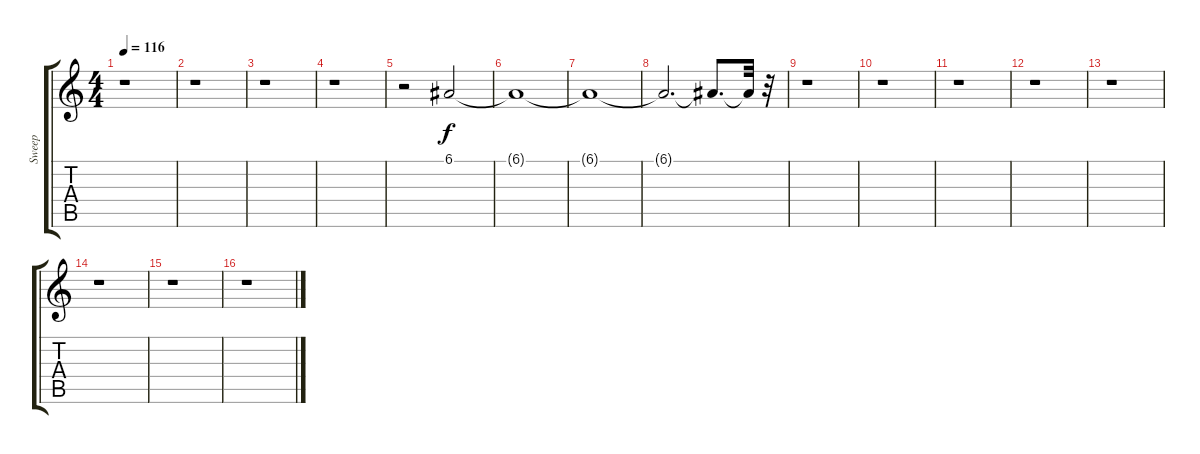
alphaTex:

\track ("Sweep" "Sweep") {instrument pad8sweep}
\staff {score tabs}
\tuning (E4 B3 G3 D3 A2 E2) {hide}
\ts (4 4)
\tempo 116
\clef g2
\ks c
r.1{dy f} |
r.1 |
r.1 |
r.1 |
r.2 6.1.2 |
6.1{t}.1 |
6.1{t}.1 |
6.1{t}.2{d} 6.1{t}.8{d} 6.1{t}.32 r.32 |
r.1 |
r.1 |
r.1 |
r.1 |
r.1 |
r.1 |
r.1 |
r.1
